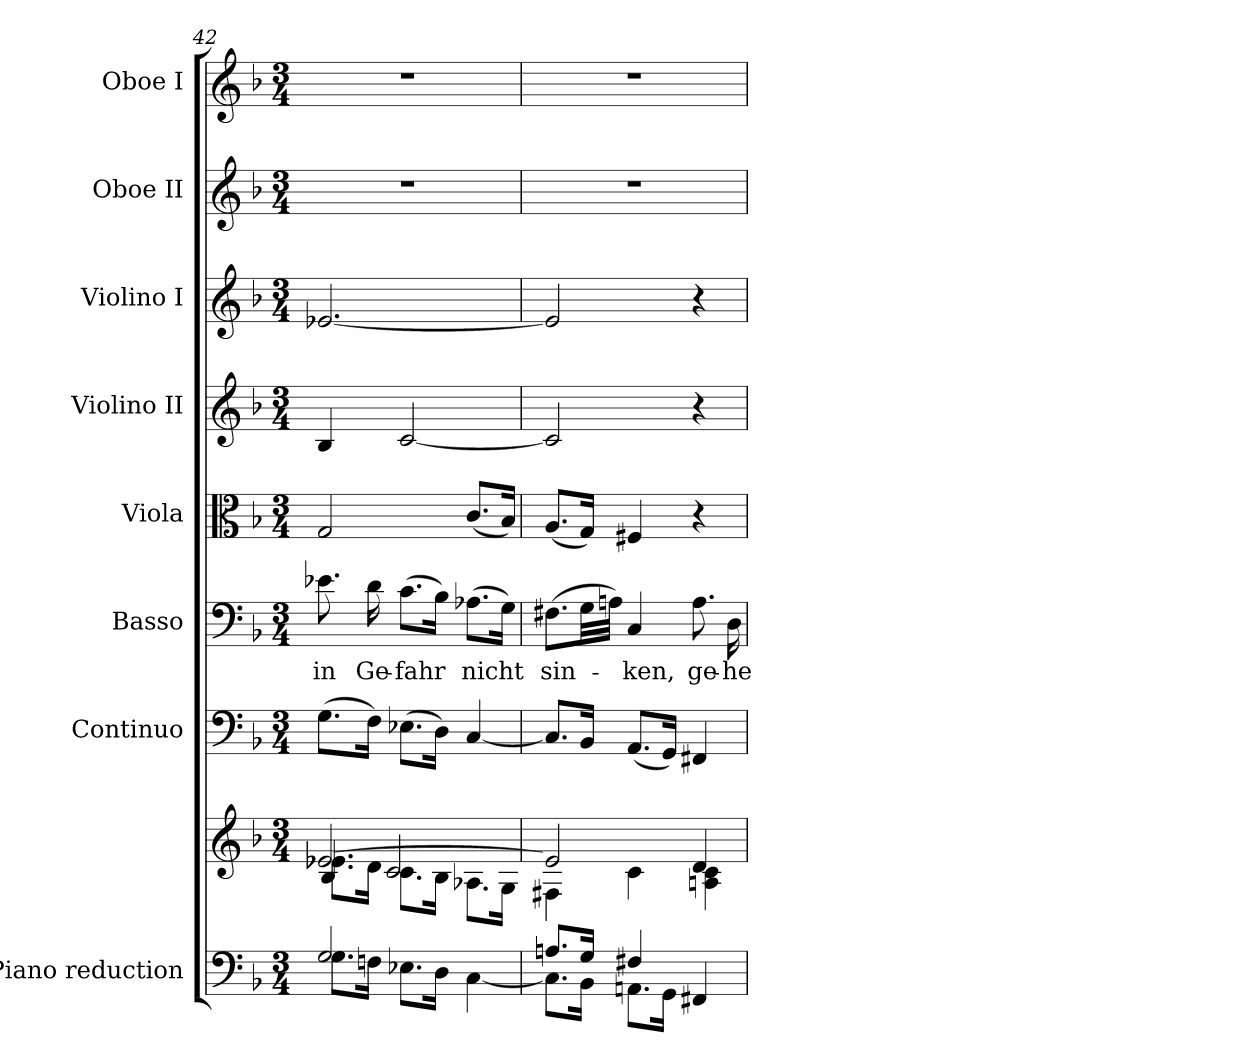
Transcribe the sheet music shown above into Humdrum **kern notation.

**kern	**kern	**kern	**kern	**text	**kern	**kern	**kern	**kern	**kern
*part8	*part8	*part7	*part6	*part6	*part5	*part4	*part3	*part2	*part1
*staff9	*staff8	*staff7	*staff6	*staff6	*staff5	*staff4	*staff3	*staff2	*staff1
*I"Piano reduction	*	*I"Continuo	*I"Basso	*	*I"Viola	*I"Violino II	*I"Violino I	*I"Oboe II	*I"Oboe I
*I'Pno	*	*	*	*	*	*	*	*I'Ob	*I'Ob
*clefF4	*clefG2	*clefF4	*clefF4	*	*clefC3	*clefG2	*clefG2	*clefG2	*clefG2
*k[b-]	*k[b-]	*k[b-]	*k[b-]	*	*k[b-]	*k[b-]	*k[b-]	*k[b-]	*k[b-]
*M3/4	*M3/4	*M3/4	*M3/4	*	*M3/4	*M3/4	*M3/4	*M3/4	*M3/4
=42	=42	=42	=42	=42	=42	=42	=42	=42	=42
*^	*^	*	*	*	*	*	*	*	*
*	*	*	*^	*	*	*	*	*	*	*	*
!	!	!	!	!	!	!	!LO:LY:b	!	!	!	!	!
2.G/	8.G\L	[2.e-X/	8.e-\L	4B-/	(>8.G\L	8.e-X\	in	2G/	4B-/	[2.e-X/	2.r	2.r
!	!	!	!	!	!	!	!LO:LY:b	!	!	!	!	!
.	16Fn\Jk	.	16d\Jk	.	16F\Jk)	16d\	Ge-	.	.	.	.	.
!	!	!	!	!	!	!	!LO:LY:b	!	!	!	!	!
.	8.E-X\L	.	8.c\L	2c/	(>8.E-X\L	(>8.c\L	-fahr	.	[2c/	.	.	.
.	16D\Jk	.	16B-\Jk	.	16D\Jk)	16B-\Jk)	.	.	.	.	.	.
!	!	!	!	!	!	!	!LO:LY:b	!	!	!	!	!
.	[4C\	.	8.A-X\L	.	[4C/	(>8.A-X\L	nicht	(<8.c/L	.	.	.	.
.	.	.	16G\Jk	.	.	16G\Jk)	.	16B-/Jk)	.	.	.	.
*	*	*	*v	*v	*	*	*	*	*	*	*	*
=43	=43	=43	=43	=43	=43	=43	=43	=43	=43	=43	=43
!	!	!	!	!	!	!LO:LY:b	!	!	!	!	!
8.An/L	8.C\L]	2e-/]	4F#X\	8.C/L]	(>8.F#X\L	sin-	(<8.A/L	2c/]	2e-/]	2.r	2.r
16G/Jk	16BB-\Jk	.	.	16BB-/Jk	32G\LL	.	16G/Jk)	.	.	.	.
.	.	.	.	.	32An\JJJ)	.	.	.	.	.	.
!	!	!	!	!	!	!LO:LY:b	!	!	!	!	!
4F#X/	8.AAn\L	.	4c\	(<8.AA/L	4C/	-ken,	4F#X/	.	.	.	.
.	16GG\Jk	.	.	16GG/Jk)	.	.	.	.	.	.	.
!	!	!	!	!	!	!LO:LY:b	!	!	!	!	!
4FF#X/	4ryy	4d/	4An\ 4c\	4FF#X/	8.A\	ge-	4r	4r	4r	.	.
!	!	!	!	!	!	!LO:LY:b	!	!	!	!	!
.	.	.	.	.	16D\	-he	.	.	.	.	.
*v	*v	*	*	*	*	*	*	*	*	*	*
*	*v	*v	*	*	*	*	*	*	*	*
=	=	=	=	=	=	=	=	=	=
*-	*-	*-	*-	*-	*-	*-	*-	*-	*-
